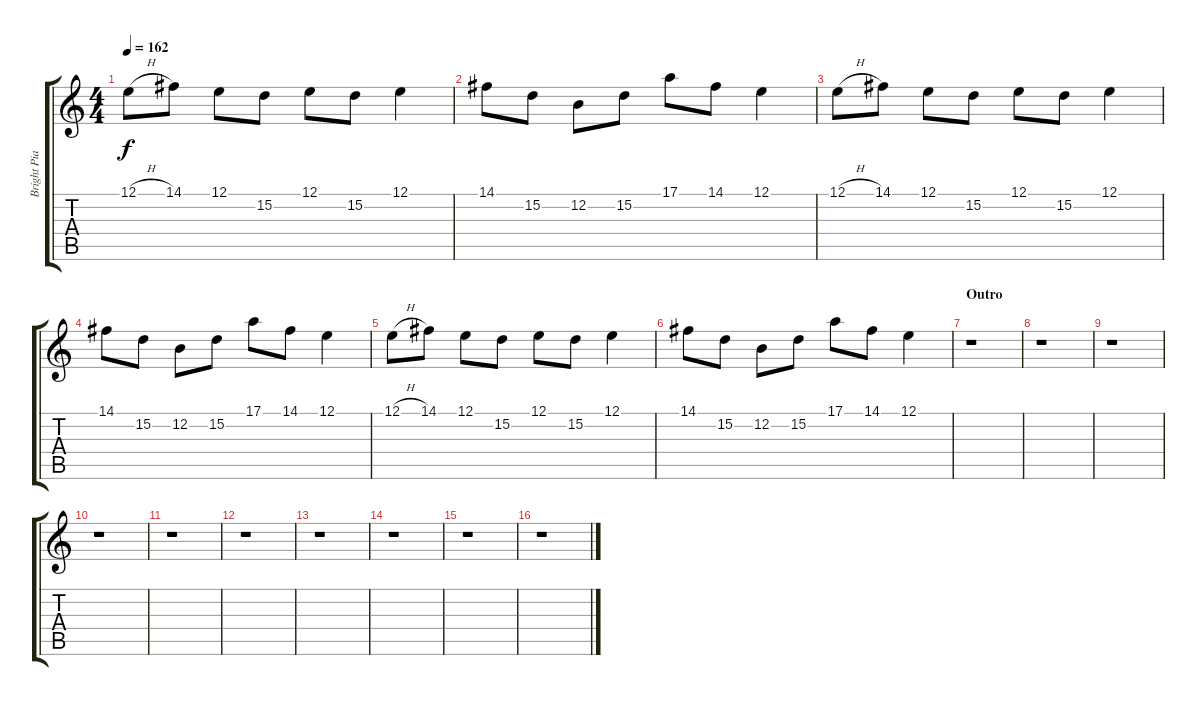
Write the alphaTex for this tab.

\track ("Bright Piano" "Bright Pia") {instrument brightacousticpiano}
\staff {score tabs}
\tuning (E4 B3 G3 D3 A2 D2) {hide}
\ts (4 4)
\tempo 162
\clef g2
\ks c
12.1{h}.8{dy f} 14.1.8 12.1.8 15.2.8 12.1.8 15.2.8 12.1.4 |
14.1.8 15.2.8 12.2.8 15.2.8 17.1.8 14.1.8 12.1.4 |
12.1{h}.8 14.1.8 12.1.8 15.2.8 12.1.8 15.2.8 12.1.4 |
14.1.8 15.2.8 12.2.8 15.2.8 17.1.8 14.1.8 12.1.4 |
12.1{h}.8 14.1.8 12.1.8 15.2.8 12.1.8 15.2.8 12.1.4 |
14.1.8 15.2.8 12.2.8 15.2.8 17.1.8 14.1.8 12.1.4 |
\section ("" "Outro")
r.1 |
r.1 |
r.1 |
r.1 |
r.1 |
r.1 |
r.1 |
r.1 |
r.1 |
r.1
